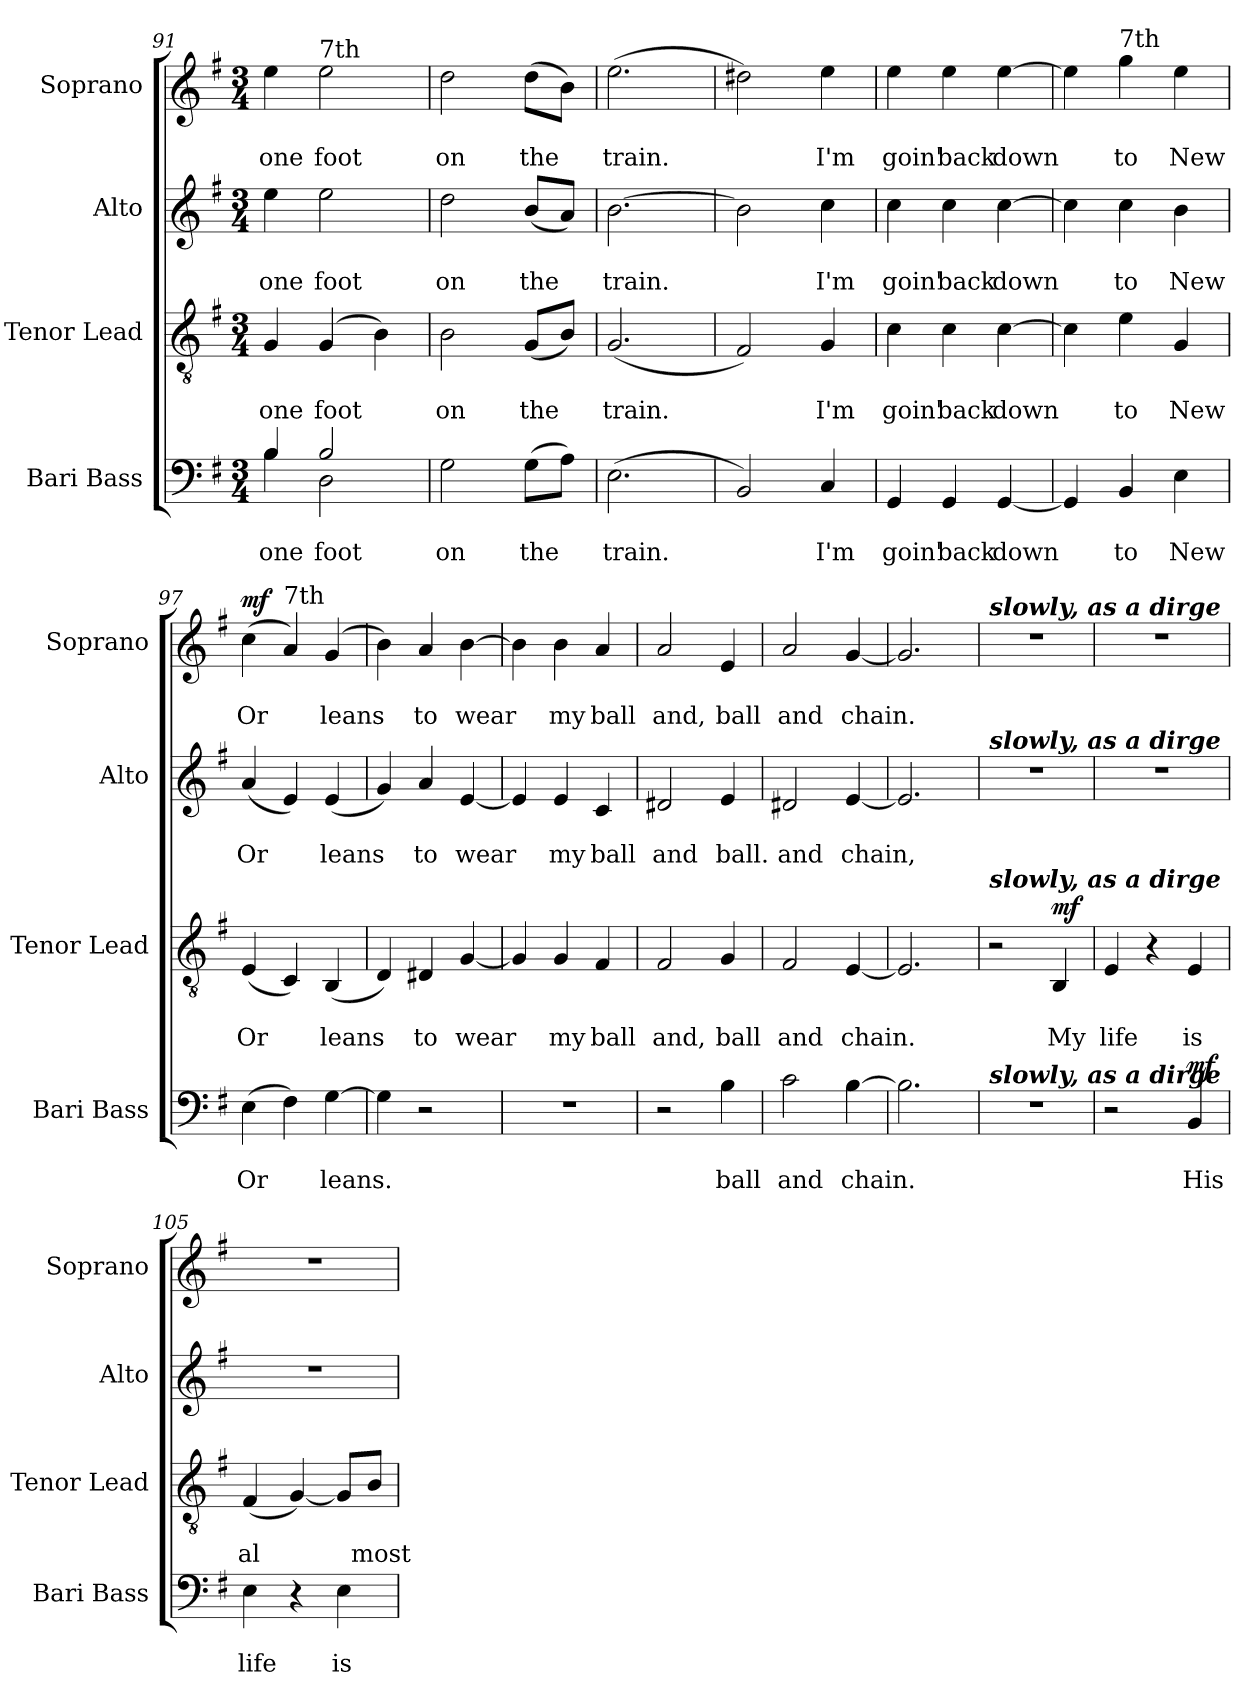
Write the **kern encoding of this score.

**kern	**text	**text	**dynam	**kern	**text	**text	**dynam	**kern	**text	**text	**kern	**text	**text	**dynam
*part4	*part4	*part4	*part4	*part3	*part3	*part3	*part3	*part2	*part2	*part2	*part1	*part1	*part1	*part1
*staff4	*staff4	*staff4	*staff4	*staff3	*staff3	*staff3	*staff3	*staff2	*staff2	*staff2	*staff1	*staff1	*staff1	*staff1
*I"Bari Bass	*	*	*	*I"Tenor Lead	*	*	*	*I"Alto	*	*	*I"Soprano	*	*	*
*I'Bari Bass	*	*	*	*I'Tenor  Lead	*	*	*	*I'Alto	*	*	*I'Soprano	*	*	*
*clefF4	*	*	*	*clefGv2	*	*	*	*clefG2	*	*	*clefG2	*	*	*
*k[f#]	*	*	*	*k[f#]	*	*	*	*k[f#]	*	*	*k[f#]	*	*	*
*M3/4	*	*	*	*M3/4	*	*	*	*M3/4	*	*	*M3/4	*	*	*
=91	=91	=91	=91	=91	=91	=91	=91	=91	=91	=91	=91	=91	=91	=91
*^	*	*	*	*	*	*	*	*	*	*	*	*	*	*
4B/	4B\	.	one	.	4G/	.	one	.	4ee\	.	one	4ee\	.	one	.
!	!	!	!	!	!	!	!	!	!	!	!	!LO:TX:a:t=7th	!	!	!
2B/	2D\	.	foot	.	(4G/	.	foot	.	2ee\	.	foot	2ee\	.	foot	.
.	.	.	.	.	4B\)	.	.	.	.	.	.	.	.	.	.
*v	*v	*	*	*	*	*	*	*	*	*	*	*	*	*	*
=92	=92	=92	=92	=92	=92	=92	=92	=92	=92	=92	=92	=92	=92	=92
2G\	.	on	.	2B\	.	on	.	2dd\	.	on	2dd\	.	on	.
(8G\L	.	the	.	(8G/L	.	the	.	(8b/L	.	the	(8dd\L	.	the	.
8A\J)	.	.	.	8B/J)	.	.	.	8a/J)	.	.	8b\J)	.	.	.
=93	=93	=93	=93	=93	=93	=93	=93	=93	=93	=93	=93	=93	=93	=93
(2.E\	.	train.	.	(2.G/	.	train.	.	[2.b\	.	train.	(2.ee\	.	train.	.
=94	=94	=94	=94	=94	=94	=94	=94	=94	=94	=94	=94	=94	=94	=94
2BB/)	.	.	.	2F#/)	.	.	.	2b\]	.	.	2dd#X\)	.	.	.
4C/	.	I'm	.	4G/	.	I'm	.	4cc\	.	I'm	4ee\	.	I'm	.
=95	=95	=95	=95	=95	=95	=95	=95	=95	=95	=95	=95	=95	=95	=95
4GG/	.	goin'	.	4c\	.	goin'	.	4cc\	.	goin'	4ee\	.	goin'	.
4GG/	.	back	.	4c\	.	back	.	4cc\	.	back	4ee\	.	back	.
[4GG/	.	down	.	[4c\	.	down	.	[4cc\	.	down	[4ee\	.	down	.
!!LO:LB:g=z
=96	=96	=96	=96	=96	=96	=96	=96	=96	=96	=96	=96	=96	=96	=96
4GG/]	.	.	.	4c\]	.	.	.	4cc\]	.	.	4ee\]	.	.	.
!	!	!	!	!	!	!	!	!	!	!	!LO:TX:a:t=7th	!	!	!
4BB/	.	to	.	4e\	.	to	.	4cc\	.	to	4gg\	.	to	.
4E\	.	New	.	4G/	.	New	.	4b\	.	New	4ee\	.	New	.
=97	=97	=97	=97	=97	=97	=97	=97	=97	=97	=97	=97	=97	=97	=97
!	!	!	!	!	!	!	!	!	!	!	!	!	!	!LO:DY:a
(4E\	.	Or	.	(4E/	.	Or	.	(4a/	.	Or	(4cc\	.	Or	mf
!	!	!	!	!	!	!	!	!	!	!	!LO:TX:a:t=7th	!	!	!
4F#\)	.	.	.	4C/)	.	.	.	4e/)	.	.	4a/)	.	.	.
[4G\	.	leans.	.	(4BB/	.	leans	.	(4e/	.	leans	(4g/	.	leans	.
=98	=98	=98	=98	=98	=98	=98	=98	=98	=98	=98	=98	=98	=98	=98
4G\]	.	.	.	4D/)	.	.	.	4g/)	.	.	4b\)	.	.	.
2r	.	.	.	4D#X/	.	to	.	4a/	.	to	4a/	.	to	.
.	.	.	.	[4G/	.	wear	.	[4e/	.	wear	[4b\	.	wear	.
=99	=99	=99	=99	=99	=99	=99	=99	=99	=99	=99	=99	=99	=99	=99
2.r	.	.	.	4G/]	.	.	.	4e/]	.	.	4b\]	.	.	.
.	.	.	.	4G/	.	my	.	4e/	.	my	4b\	.	my	.
.	.	.	.	4F#/	.	ball	.	4c/	.	ball	4a/	.	ball	.
=100	=100	=100	=100	=100	=100	=100	=100	=100	=100	=100	=100	=100	=100	=100
2r	.	.	.	2F#/	.	and,	.	2d#X/	.	and	2a/	.	and,	.
4B\	.	ball	.	4G/	.	ball	.	4e/	.	ball.	4e/	.	ball	.
=101	=101	=101	=101	=101	=101	=101	=101	=101	=101	=101	=101	=101	=101	=101
2c\	.	and	.	2F#/	.	and	.	2d#X/	.	and	2a/	.	and	.
[4B\	.	chain.	.	[4E/	.	chain.	.	[4e/	.	chain,	[4g/	.	chain.	.
=102	=102	=102	=102	=102	=102	=102	=102	=102	=102	=102	=102	=102	=102	=102
2.B\]	.	.	.	2.E/]	.	.	.	2.e/]	.	.	2.g/]	.	.	.
=103	=103	=103	=103	=103	=103	=103	=103	=103	=103	=103	=103	=103	=103	=103
*	*	*	*	*	*	*	*	*	*	*	*MM70	*	*	*
!	!	!	!	!	!	!	!	!	!	!	!LO:TX:a:Bi:t=slowly, as a dirge	!	!	!
!	!	!	!	!	!	!	!	!LO:TX:a:Bi:t=slowly, as a dirge	!	!	!	!	!	!
!	!	!	!	!LO:TX:a:Bi:t=slowly, as a dirge	!	!	!	!	!	!	!	!	!	!
!LO:TX:a:Bi:t=slowly, as a dirge	!	!	!	!	!	!	!	!	!	!	!	!	!	!
2.r	.	.	.	2r	.	.	.	2.r	.	.	2.r	.	.	.
!	!	!	!	!	!	!	!LO:DY:a	!	!	!	!	!	!	!
.	.	.	.	4BB/	.	My	mf	.	.	.	.	.	.	.
=104	=104	=104	=104	=104	=104	=104	=104	=104	=104	=104	=104	=104	=104	=104
2r	.	.	.	4E/	.	life	.	2.r	.	.	2.r	.	.	.
.	.	.	.	4r	.	.	.	.	.	.	.	.	.	.
!	!	!	!LO:DY:a	!	!	!	!	!	!	!	!	!	!	!
4BB/	.	His	mf	4E/	.	is	.	.	.	.	.	.	.	.
=105	=105	=105	=105	=105	=105	=105	=105	=105	=105	=105	=105	=105	=105	=105
4E\	.	life	.	(4F#/	.	al	.	2.r	.	.	2.r	.	.	.
4r	.	.	.	[4G/)	.	.	.	.	.	.	.	.	.	.
4E\	.	is	.	8G/L]	.	.	.	.	.	.	.	.	.	.
.	.	.	.	8B/J	.	most	.	.	.	.	.	.	.	.
=	=	=	=	=	=	=	=	=	=	=	=	=	=	=
*-	*-	*-	*-	*-	*-	*-	*-	*-	*-	*-	*-	*-	*-	*-
